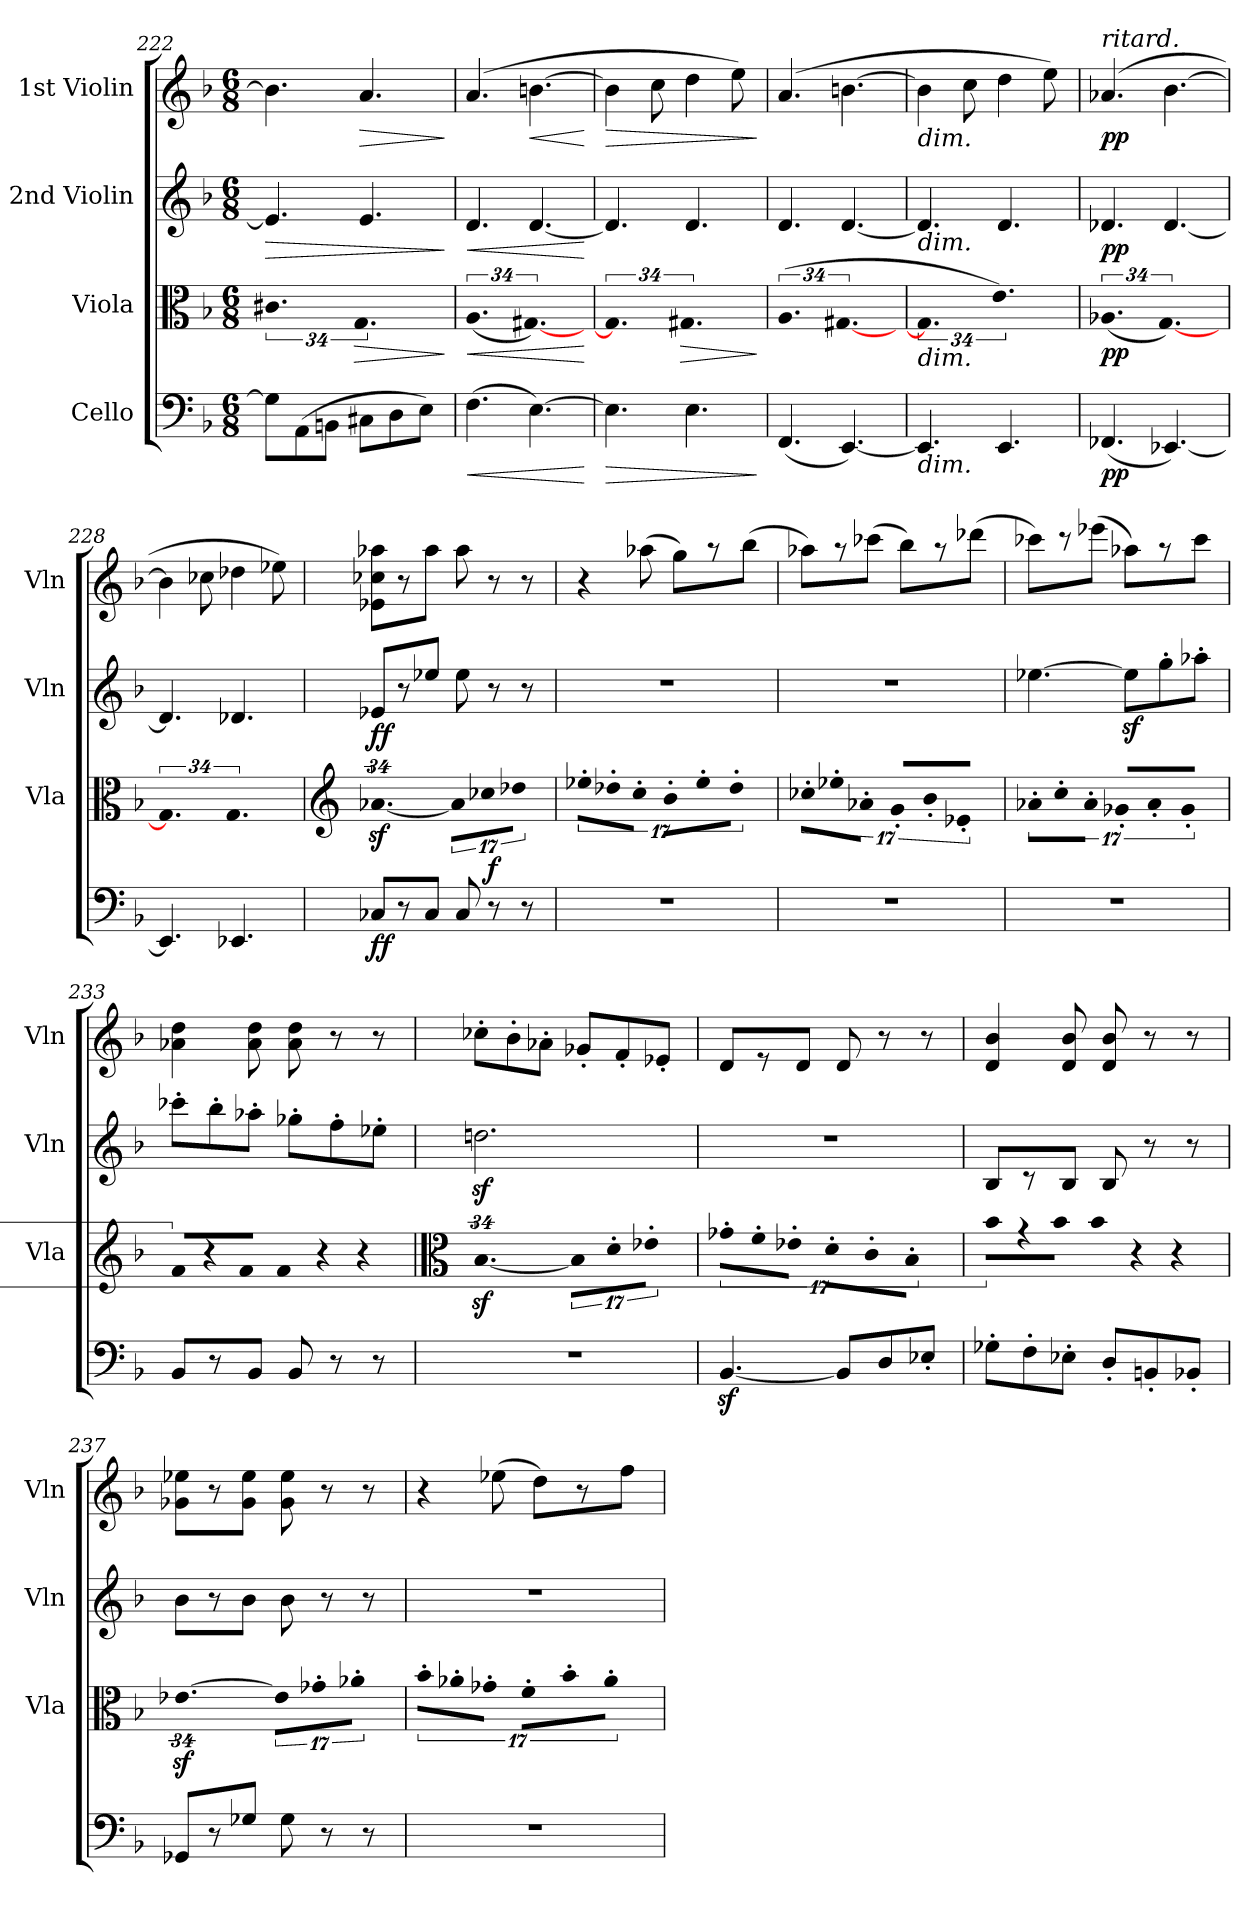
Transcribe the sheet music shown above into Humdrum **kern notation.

**kern	**dynam	**kern	**dynam	**kern	**dynam	**kern	**dynam
*part4	*part4	*part3	*part3	*part2	*part2	*part1	*part1
*staff4	*staff4	*staff3	*staff3	*staff2	*staff2	*staff1	*staff1
*I"Cello	*	*I"Viola	*	*I"2nd Violin	*	*I"1st Violin	*
*	*	*I'Vla	*	*I'Vln	*	*I'Vln	*
*clefF4	*	*clefC3	*	*clefG2	*	*clefG2	*
*k[b-]	*	*k[b-]	*	*k[b-]	*	*k[b-]	*
*F:	*	*F:	*	*F:	*	*F:	*
*M6/8	*	*M6/8	*	*M6/8	*	*M6/8	*
=222	=222	=222	=222	=222	=222	=222	=222
!	!	!LO:N:vis=4.	!	!	!LO:HP:b	!	!
8G\L]	.	68%25c#X\	.	4.e/]	>	4.b-\]	.
(8AA\	.	.	.	.	.	.	.
8BBn\J	.	.	.	.	.	.	.
!	!	!LO:N:vis=4.	!LO:HP:b	!	!	!	!
.	.	68%25G/	>	.	.	.	.
!	!	!	!	!	!	!	!LO:HP:b
8C#X\L	.	.	.	4.e/	.	4.a/	>
8D\	.	.	.	.	.	.	.
8E\J)	.	.	.	.	.	.	.
.	.	68ryy	]	.	.	.	.
.	.	.	.	.	]	.	]
=223	=223	=223	=223	=223	=223	=223	=223
!	!LO:HP:b	!LO:N:vis=4.	!LO:HP:b	!	!LO:HP:b	!	!
(4.F\	<	(68%25A/	<	4.d/	<	(4.a/	.
!	!	!LO:N:vis=4.	!	!	!	!	!
.	.	[68%25G#X/)	.	.	.	.	.
!	!	!	!	!	!	!	!LO:HP:b
[4.E\)	.	.	.	[4.d/	.	[4.bn\	<
.	.	68ryy	[	.	.	.	.
.	[	.	.	.	[	.	[
=224	=224	=224	=224	=224	=224	=224	=224
!	!LO:HP:b	!LO:N:vis=4.	!	!	!	!	!LO:HP:b
4.E\]	>	68%25G#/]	.	4.d/]	.	4b\]	>
.	.	.	.	.	.	8cc\	.
!	!	!LO:N:vis=4.	!LO:HP:b	!	!	!	!
.	.	68%25G#X/	>	.	.	.	.
4.E\	.	.	.	4.d/	.	4dd\	.
.	.	.	.	.	.	8ee\)	.
.	.	68ryy	]	.	.	.	.
.	]	.	.	.	.	.	]
=225	=225	=225	=225	=225	=225	=225	=225
!	!	!LO:N:vis=4.	!	!	!	!	!
(4.FF/	.	(68%25A/	.	4.d/	.	(4.a/	.
!	!	!LO:N:vis=4.	!	!	!	!	!
.	.	[68%25G#X/	.	.	.	.	.
[4.EE/)	.	.	.	[4.d/	.	[4.bn\	.
.	.	68ryy	.	.	.	.	.
=226	=226	=226	=226	=226	=226	=226	=226
!	!	!	!	!	!	!LO:TX:b:i:t=dim.	!
!	!	!	!	!LO:TX:b:i:t=dim.	!	!	!
!	!	!LO:TX:b:i:t=dim.	!	!	!	!	!
!LO:TX:b:i:t=dim.	!	!	!	!	!	!	!
!	!	!LO:N:vis=4.	!	!	!	!	!
4.EE/]	.	68%25G#/]	.	4.d/]	.	4b\]	.
.	.	.	.	.	.	8cc\	.
!	!	!LO:N:vis=4.	!	!	!	!	!
.	.	68%25e\)	.	.	.	.	.
4.EE/	.	.	.	4.d/	.	4dd\	.
.	.	.	.	.	.	8ee\)	.
.	.	68ryy	.	.	.	.	.
=227	=227	=227	=227	=227	=227	=227	=227
!	!	!	!	!	!	!LO:TX:a:i:t=ritard.	!
!	!LO:DY:b	!LO:N:vis=4.	!LO:DY:b	!	!LO:DY:b	!	!LO:DY:b
(4.FF-X/	pp	(68%25A-X/	pp	4.d-X/	pp	(4.a-X/	pp
!	!	!LO:N:vis=4.	!	!	!	!	!
.	.	[68%25G/)	.	.	.	.	.
[4.EE-X/)	.	.	.	[4.d-/	.	[4.b-\	.
.	.	68ryy	.	.	.	.	.
=228	=228	=228	=228	=228	=228	=228	=228
!	!	!LO:N:vis=4.	!	!	!	!	!
4.EE-/]	.	68%25G/]	.	4.d-/]	.	4b-\]	.
.	.	.	.	.	.	8cc-X\	.
!	!	!LO:N:vis=4.	!	!	!	!	!
.	.	68%25G/	.	.	.	.	.
4.EE-X/	.	.	.	4.d-X/	.	4dd-X\	.
.	.	.	.	.	.	8ee-X\)	.
.	.	68ryy	.	.	.	.	.
=229	=229	=229	=229	=229	=229	=229	=229
*	*	*clefG2	*	*	*	*	*
!	!LO:DY:b	!LO:N:vis=4.	!	!	!LO:DY:b	!	!LO:DY:a
8C-X/L	ff	[68%25a-Xz</	.	8e-X/L	ff	8e-X\ 8cc-X\ 8aa-X\L	a tempo
8r	.	.	.	8r	.	8r	.
8C-/J	.	.	.	8ee-X/J	.	8aa-\J	.
!	!	!LO:N:vis=8	!	!	!	!	!
.	.	17%2a-\L]	.	.	.	.	.
8C-/	.	.	.	8ee-\	.	8aa-\	.
!	!	!LO:N:vis=8	!	!	!	!	!
.	.	17%2cc-X\	.	.	.	.	.
!	!LO:DY:a	!	!	!	!	!	!
8r	f	.	.	8r	.	8r	.
!	!	!LO:N:vis=8	!	!	!	!	!
.	.	17%2dd-X\J	.	.	.	.	.
8r	.	.	.	8r	.	8r	.
.	.	34ryy	.	.	.	.	.
!!LO:LB:g=z
=230	=230	=230	=230	=230	=230	=230	=230
!	!	!LO:N:vis=8	!	!	!	!	!
2.r	.	17%2ee-X'\L	.	2.r	.	4r	.
!	!	!LO:N:vis=8	!	!	!	!	!
.	.	17%2dd-X'\	.	.	.	.	.
!	!	!LO:N:vis=8	!	!	!	!	!
.	.	17%2cc'\J	.	.	.	.	.
.	.	.	.	.	.	(8aa-X\	.
!	!	!LO:N:vis=8	!	!	!	!	!
.	.	17%2b-'\L	.	.	.	.	.
.	.	.	.	.	.	8gg\L)	.
!	!	!LO:N:vis=8	!	!	!	!	!
.	.	17%2ee-'\	.	.	.	.	.
.	.	.	.	.	.	8r	.
!	!	!LO:N:vis=8	!	!	!	!	!
.	.	17%2dd-'\J	.	.	.	.	.
.	.	.	.	.	.	(8bb-\J	.
.	.	68%3ryy	.	.	.	.	.
=231	=231	=231	=231	=231	=231	=231	=231
!	!	!LO:N:vis=8	!	!	!	!	!
2.r	.	17%2cc-X'\L	.	2.r	.	8aa-X\L)	.
!	!	!LO:N:vis=8	!	!	!	!	!
.	.	17%2ee-X'\	.	.	.	.	.
.	.	.	.	.	.	8r	.
!	!	!LO:N:vis=8	!	!	!	!	!
.	.	17%2a-X'\J	.	.	.	.	.
.	.	.	.	.	.	(8ccc-X\J	.
!	!	!LO:N:vis=8	!	!	!	!	!
.	.	17%2g'/L	.	.	.	.	.
.	.	.	.	.	.	8bb-\L)	.
!	!	!LO:N:vis=8	!	!	!	!	!
.	.	17%2b-'/	.	.	.	.	.
.	.	.	.	.	.	8r	.
!	!	!LO:N:vis=8	!	!	!	!	!
.	.	17%2e-X'/J	.	.	.	.	.
.	.	.	.	.	.	(8ddd-X\J	.
.	.	68%3ryy	.	.	.	.	.
=232	=232	=232	=232	=232	=232	=232	=232
!	!	!LO:N:vis=8	!	!	!	!	!
2.r	.	17%2a-X'\L	.	[4.ee-X\	.	8ccc-X\L)	.
!	!	!LO:N:vis=8	!	!	!	!	!
.	.	17%2cc'\	.	.	.	.	.
.	.	.	.	.	.	8r	.
!	!	!LO:N:vis=8	!	!	!	!	!
.	.	17%2a-'\J	.	.	.	.	.
.	.	.	.	.	.	(8eee-X\J	.
!	!	!LO:N:vis=8	!	!	!	!	!
.	.	17%2g-X'/L	.	.	.	.	.
.	.	.	.	8ee-z<\L]	.	8aa-X\L)	.
!	!	!LO:N:vis=8	!	!	!	!	!
.	.	17%2a-'/	.	.	.	.	.
.	.	.	.	8gg'\	.	8r	.
!	!	!LO:N:vis=8	!	!	!	!	!
.	.	17%2g-'/J	.	.	.	.	.
.	.	.	.	8aa-X'\J	.	8ccc-\J	.
.	.	68%3ryy	.	.	.	.	.
=233	=233	=233	=233	=233	=233	=233	=233
!	!	!LO:N:vis=8	!	!	!	!	!
8BB-/L	.	17%2f/L	.	8ccc-X'\L	.	4a-X\ 4dd\	.
!	!	!LO:N:vis=8	!	!	!	!	!
.	.	17%2r	.	.	.	.	.
8r	.	.	.	8bb-'\	.	.	.
!	!	!LO:N:vis=8	!	!	!	!	!
.	.	17%2f/J	.	.	.	.	.
8BB-/J	.	.	.	8aa-X'\J	.	8a-\ 8dd\	.
!	!	!LO:N:vis=8	!	!	!	!	!
.	.	17%2f/	.	.	.	.	.
8BB-/	.	.	.	8gg-X'\L	.	8a-\ 8dd\	.
!	!	!LO:N:vis=8	!	!	!	!	!
.	.	17%2r	.	.	.	.	.
8r	.	.	.	8ff'\	.	8r	.
!	!	!LO:N:vis=8	!	!	!	!	!
.	.	17%2r	.	.	.	.	.
8r	.	.	.	8ee-X'\J	.	8r	.
.	.	68%3ryy	.	.	.	.	.
=234	=234	=234	=234	=234	=234	=234	=234
*	*	*clefC3	*	*	*	*	*
!	!	!LO:N:vis=4.	!	!	!	!	!
2.r	.	[68%25B-z</	.	2.ddnz>\	.	8cc-X'\L	.
.	.	.	.	.	.	8b-'\	.
.	.	.	.	.	.	8a-X'\J	.
!	!	!LO:N:vis=8	!	!	!	!	!
.	.	17%2B-\L]	.	.	.	.	.
.	.	.	.	.	.	8g-X'/L	.
!	!	!LO:N:vis=8	!	!	!	!	!
.	.	17%2d'\	.	.	.	.	.
.	.	.	.	.	.	8f'/	.
!	!	!LO:N:vis=8	!	!	!	!	!
.	.	17%2e-X'\J	.	.	.	.	.
.	.	.	.	.	.	8e-X'/J	.
.	.	34ryy	.	.	.	.	.
=235	=235	=235	=235	=235	=235	=235	=235
!	!	!LO:N:vis=8	!	!	!	!	!
[4.BB-z</	.	17%2g-X'\L	.	2.r	.	8d/L	.
!	!	!LO:N:vis=8	!	!	!	!	!
.	.	17%2f'\	.	.	.	.	.
.	.	.	.	.	.	8r	.
!	!	!LO:N:vis=8	!	!	!	!	!
.	.	17%2e-X'\J	.	.	.	.	.
.	.	.	.	.	.	8d/J	.
!	!	!LO:N:vis=8	!	!	!	!	!
.	.	17%2d'\L	.	.	.	.	.
8BB-/L]	.	.	.	.	.	8d/	.
!	!	!LO:N:vis=8	!	!	!	!	!
.	.	17%2c'\	.	.	.	.	.
8D/	.	.	.	.	.	8r	.
!	!	!LO:N:vis=8	!	!	!	!	!
.	.	17%2B-'\J	.	.	.	.	.
8E-X'/J	.	.	.	.	.	8r	.
.	.	68%3ryy	.	.	.	.	.
=236	=236	=236	=236	=236	=236	=236	=236
!	!	!LO:N:vis=8	!	!	!	!	!
8G-X'\L	.	17%2b-\L	.	8B-/L	.	4d/ 4b-/	.
!	!	!LO:N:vis=8	!	!	!	!	!
.	.	17%2r	.	.	.	.	.
8F'\	.	.	.	8r	.	.	.
!	!	!LO:N:vis=8	!	!	!	!	!
.	.	17%2b-\J	.	.	.	.	.
8E-X'\J	.	.	.	8B-/J	.	8d/ 8b-/	.
!	!	!LO:N:vis=8	!	!	!	!	!
.	.	17%2b-\	.	.	.	.	.
8D'/L	.	.	.	8B-/	.	8d/ 8b-/	.
!	!	!LO:N:vis=8	!	!	!	!	!
.	.	17%2r	.	.	.	.	.
8BBn'/	.	.	.	8r	.	8r	.
!	!	!LO:N:vis=8	!	!	!	!	!
.	.	17%2r	.	.	.	.	.
8BB-X'/J	.	.	.	8r	.	8r	.
.	.	68%3ryy	.	.	.	.	.
=237	=237	=237	=237	=237	=237	=237	=237
!	!	!LO:N:vis=4.	!	!	!	!	!
8GG-X/L	.	[68%25e-Xz<\	.	8b-\L	.	8g-X\ 8ee-X\L	.
8r	.	.	.	8r	.	8r	.
8G-X/J	.	.	.	8b-\J	.	8g-\ 8ee-\J	.
!	!	!LO:N:vis=8	!	!	!	!	!
.	.	17%2e-\L]	.	.	.	.	.
8G-\	.	.	.	8b-\	.	8g-\ 8ee-\	.
!	!	!LO:N:vis=8	!	!	!	!	!
.	.	17%2g-X'\	.	.	.	.	.
8r	.	.	.	8r	.	8r	.
!	!	!LO:N:vis=8	!	!	!	!	!
.	.	17%2a-X'\J	.	.	.	.	.
8r	.	.	.	8r	.	8r	.
.	.	34ryy	.	.	.	.	.
=238	=238	=238	=238	=238	=238	=238	=238
!	!	!LO:N:vis=8	!	!	!	!	!
2.r	.	17%2b-'\L	.	2.r	.	4r	.
!	!	!LO:N:vis=8	!	!	!	!	!
.	.	17%2a-X'\	.	.	.	.	.
!	!	!LO:N:vis=8	!	!	!	!	!
.	.	17%2g-X'\J	.	.	.	.	.
.	.	.	.	.	.	(8ee-X\	.
!	!	!LO:N:vis=8	!	!	!	!	!
.	.	17%2f'\L	.	.	.	.	.
.	.	.	.	.	.	8dd\L)	.
!	!	!LO:N:vis=8	!	!	!	!	!
.	.	17%2b-'\	.	.	.	.	.
.	.	.	.	.	.	8r	.
!	!	!LO:N:vis=8	!	!	!	!	!
.	.	17%2a-'\J	.	.	.	.	.
.	.	.	.	.	.	8ff\J	.
.	.	68%3ryy	.	.	.	.	.
=	=	=	=	=	=	=	=
*-	*-	*-	*-	*-	*-	*-	*-
